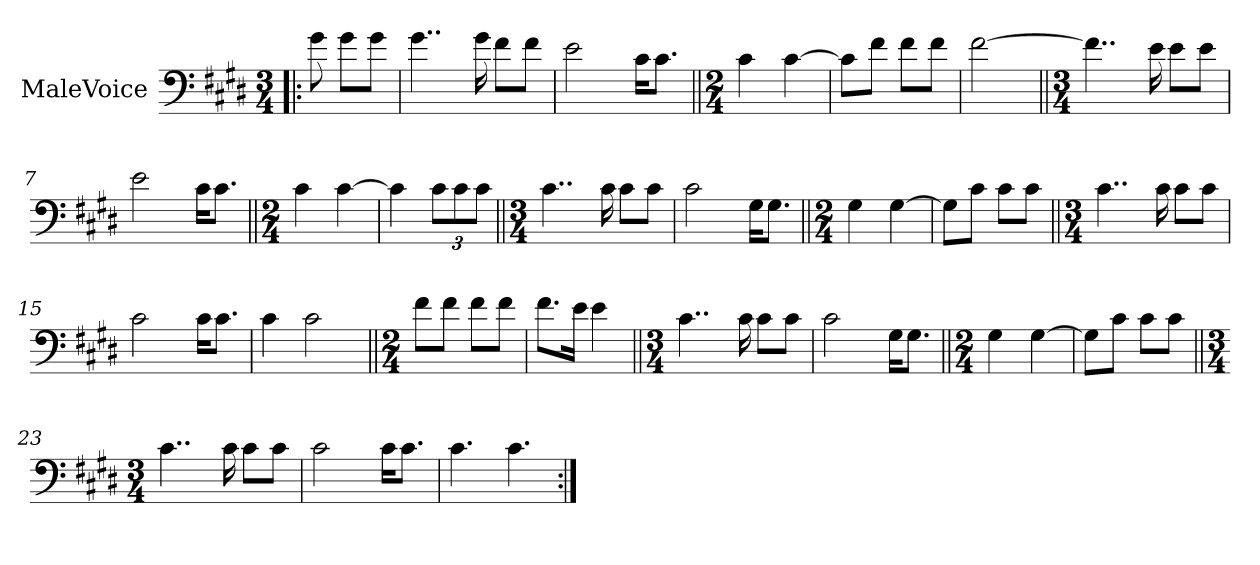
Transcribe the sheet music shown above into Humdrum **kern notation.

**kern
*part1
*staff1
*I"MaleVoice
*clefF4
*k[f#c#g#d#]
*M3/4
*MM76
=!|:
8g#
8g#\L
8g#\J
=1
4..g#
16g#
8f#\L
8f#\J
=2
2e
16c#\KL
8.c#\J
=3||
*M2/4
4c#
[4c#
=4
8c#\L]
8f#\J
8f#\L
8f#\J
=5
[2f#
=6||
*M3/4
4..f#]
16e
8e\L
8e\J
=7
2e
16c#\KL
8.c#\J
=8||
*M2/4
4c#
[4c#
=9
4c#]
12c#\L
12c#\
12c#\J
=10||
*M3/4
4..c#
16c#
8c#\L
8c#\J
=11
2c#
16G#\KL
8.G#\J
=12||
*M2/4
4G#
[4G#
=13
8G#\L]
8c#\J
8c#\L
8c#\J
=14||
*M3/4
4..c#
16c#
8c#\L
8c#\J
=15
2c#
16c#\KL
8.c#\J
=16
4c#
2c#
=17||
*M2/4
8f#\L
8f#\J
8f#\L
8f#\J
=18
8.f#\L
16e\Jk
4e
=19||
*M3/4
4..c#
16c#
8c#\L
8c#\J
=20
2c#
16G#\KL
8.G#\J
=21||
*M2/4
4G#
[4G#
=22
8G#\L]
8c#\J
8c#\L
8c#\J
=23||
*M3/4
4..c#
16c#
8c#\L
8c#\J
=24
2c#
16c#\KL
8.c#\J
=25
4.c#
4.c#
=:|!
*-
